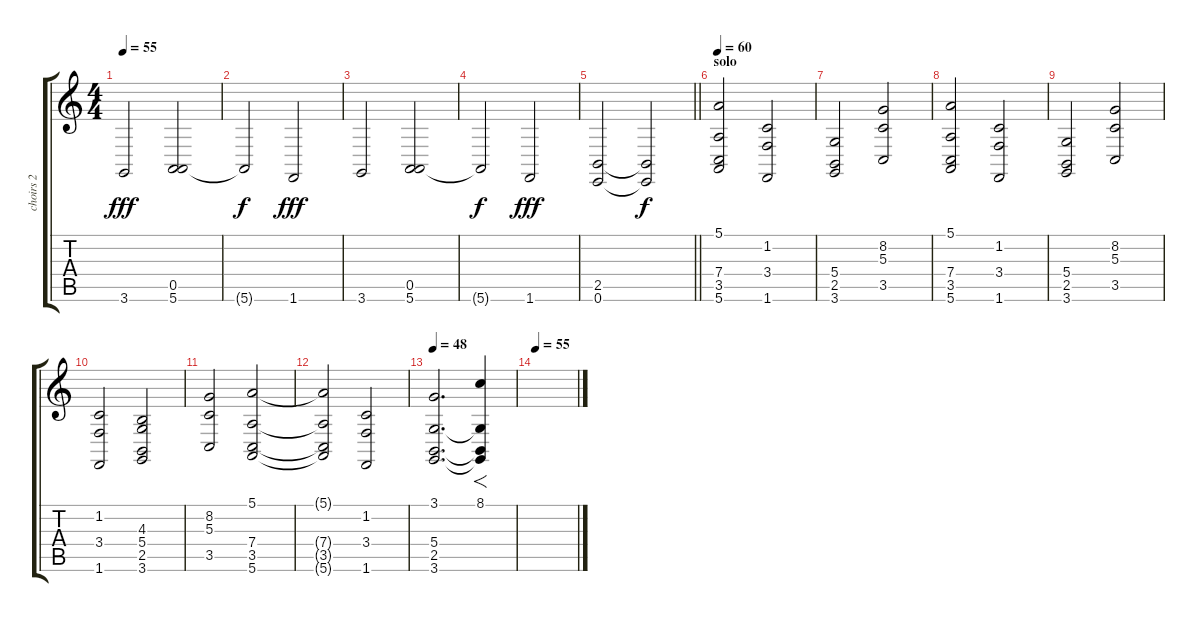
\track ("choirs 2" "choirs 2") {instrument choiraahs}
\staff {score tabs}
\tuning (E4 B3 G3 D3 A2 E2) {hide}
\ts (4 4)
\tempo 55
\clef g2
\ks c
3.6.2{dy fff} (0.5 5.6).2 |
5.6{t}.2{dy f} 1.6.2{dy fff} |
3.6.2 (0.5 5.6).2 |
5.6{t}.2{dy f} 1.6.2{dy fff} |
\barLineRight lightlight
(2.5 0.6).2 (2.5{t} 0.6{t}).2{dy f} |
\section ("" "solo")
\tempo 56
\tempo 60
(5.1 7.4 3.5 5.6).2{volume 13} (1.2 3.4 1.6).2 |
(5.4 2.5 3.6).2 (8.2 5.3 3.5).2 |
(5.1 7.4 3.5 5.6).2 (1.2 3.4 1.6).2 |
(5.4 2.5 3.6).2 (8.2 5.3 3.5).2 |
(1.2 3.4 1.6).2 (4.3 5.4 2.5 3.6).2 |
(8.2 5.3 3.5).2 (5.1 7.4 3.5 5.6).2 |
(5.1{t} 7.4{t} 3.5{t} 5.6{t}).2 (1.2 3.4 1.6).2 |
\tempo 48
(3.1 5.4 2.5 3.6).2{d} (8.1 5.4{t} 2.5{t} 3.6{t}).4{f volume 8 balance 11 instrument stringensemble1} |
\tempo 55
